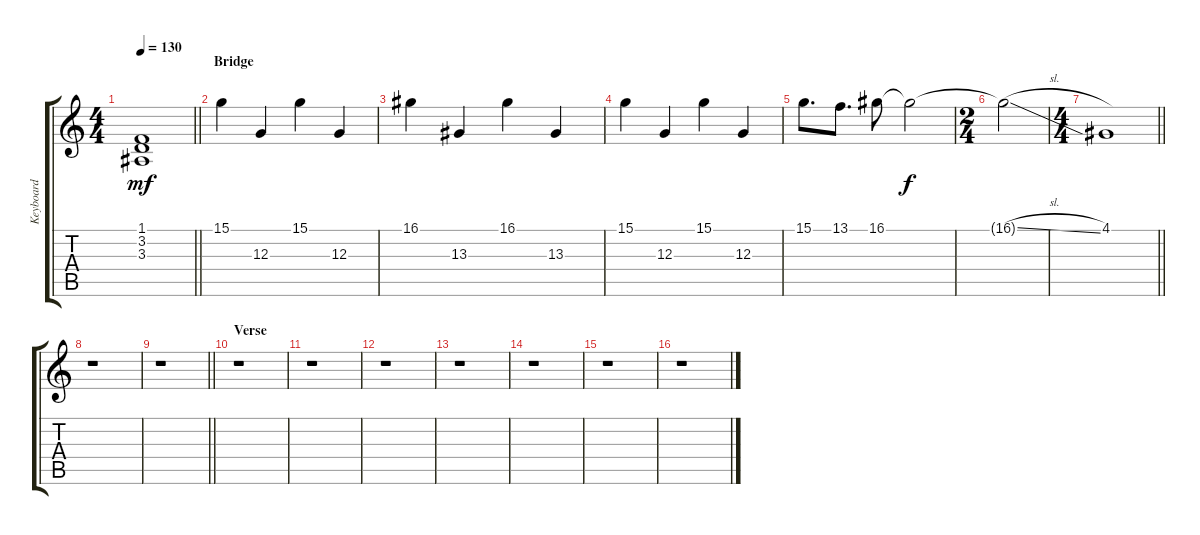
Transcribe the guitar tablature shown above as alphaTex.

\track ("Keyboard" "Keyboard") {instrument lead2sawtooth}
\staff {score tabs}
\tuning (E4 B3 G3 D3 A2 E2) {hide}
\ts (4 4)
\tempo 130
\clef g2
\barLineRight lightlight
\ks c
(1.1{t} 3.2{t} 3.3{t}).1{dy mf} |
\section ("" "Bridge")
15.1.4{instrument lead2sawtooth} 12.3.4 15.1.4 12.3.4 |
16.1.4 13.3.4 16.1.4 13.3.4 |
15.1.4 12.3.4 15.1.4 12.3.4 |
15.1.8{d} 13.1.8{d} 16.1.8 16.1{t}.2{dy f} |
\ts (2 4)
16.1{sl t}.2 |
\ts (4 4)
\barLineRight lightlight
4.1.1 |
r.1 |
\barLineRight lightlight
r.1 |
\section ("" "Verse")
r.1 |
r.1 |
r.1 |
r.1 |
r.1 |
r.1 |
r.1
